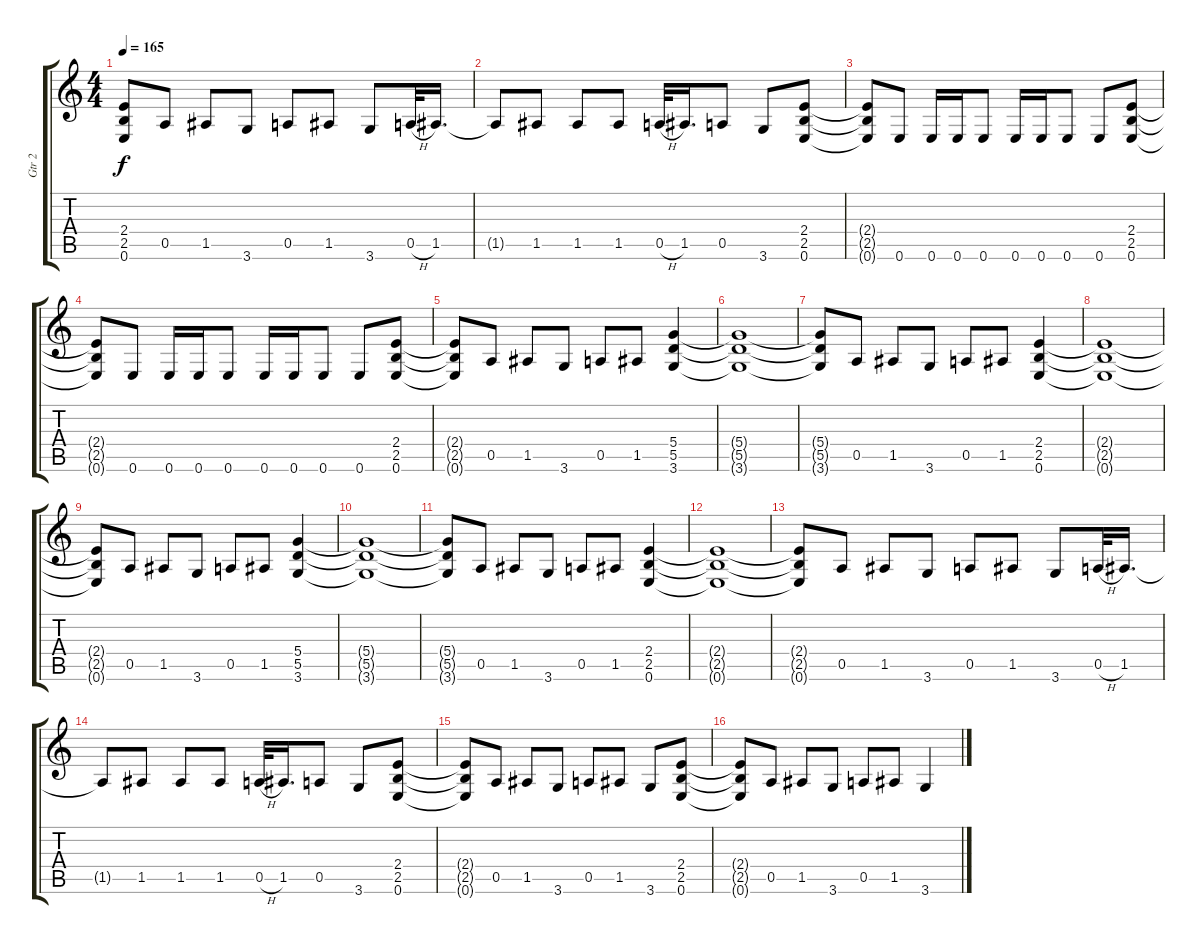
\track ("Gtr 2" "Gtr 2") {instrument distortionguitar}
\staff {score tabs}
\tuning (E4 B3 G3 D3 A2 E2) {hide}
\ts (4 4)
\tempo 165
\clef g2
\ks c
(2.4{t} 2.5{t} 0.6{t}).8{dy f} 0.5.8 1.5.8 3.6.8 0.5.8 1.5.8 3.6.8 0.5{h}.32 1.5.16{d} |
1.5{t}.8 1.5.8 1.5.8 1.5.8 0.5{h}.32 1.5.16{d} 0.5.8 3.6.8 (2.4 2.5 0.6).8 |
(2.4{t} 2.5{t} 0.6{t}).8 0.6.8 0.6.16 0.6.16 0.6.8 0.6.16 0.6.16 0.6.8 0.6.8 (2.4 2.5 0.6).8 |
(2.4{t} 2.5{t} 0.6{t}).8 0.6.8 0.6.16 0.6.16 0.6.8 0.6.16 0.6.16 0.6.8 0.6.8 (2.4 2.5 0.6).8 |
(2.4{t} 2.5{t} 0.6{t}).8 0.5.8 1.5.8 3.6.8 0.5.8 1.5.8 (5.4 5.5 3.6).4 |
(5.4{t} 5.5{t} 3.6{t}).1 |
(5.4{t} 5.5{t} 3.6{t}).8 0.5.8 1.5.8 3.6.8 0.5.8 1.5.8 (2.4 2.5 0.6).4 |
(2.4{t} 2.5{t} 0.6{t}).1 |
(2.4{t} 2.5{t} 0.6{t}).8 0.5.8 1.5.8 3.6.8 0.5.8 1.5.8 (5.4 5.5 3.6).4 |
(5.4{t} 5.5{t} 3.6{t}).1 |
(5.4{t} 5.5{t} 3.6{t}).8 0.5.8 1.5.8 3.6.8 0.5.8 1.5.8 (2.4 2.5 0.6).4 |
(2.4{t} 2.5{t} 0.6{t}).1 |
(2.4{t} 2.5{t} 0.6{t}).8 0.5.8 1.5.8 3.6.8 0.5.8 1.5.8 3.6.8 0.5{h}.32 1.5.16{d} |
1.5{t}.8 1.5.8 1.5.8 1.5.8 0.5{h}.32 1.5.16{d} 0.5.8 3.6.8 (2.4 2.5 0.6).8 |
(2.4{t} 2.5{t} 0.6{t}).8 0.5.8 1.5.8 3.6.8 0.5.8 1.5.8 3.6.8 (2.4 2.5 0.6).8 |
(2.4{t} 2.5{t} 0.6{t}).8 0.5.8 1.5.8 3.6.8 0.5.8 1.5.8 3.6.4
